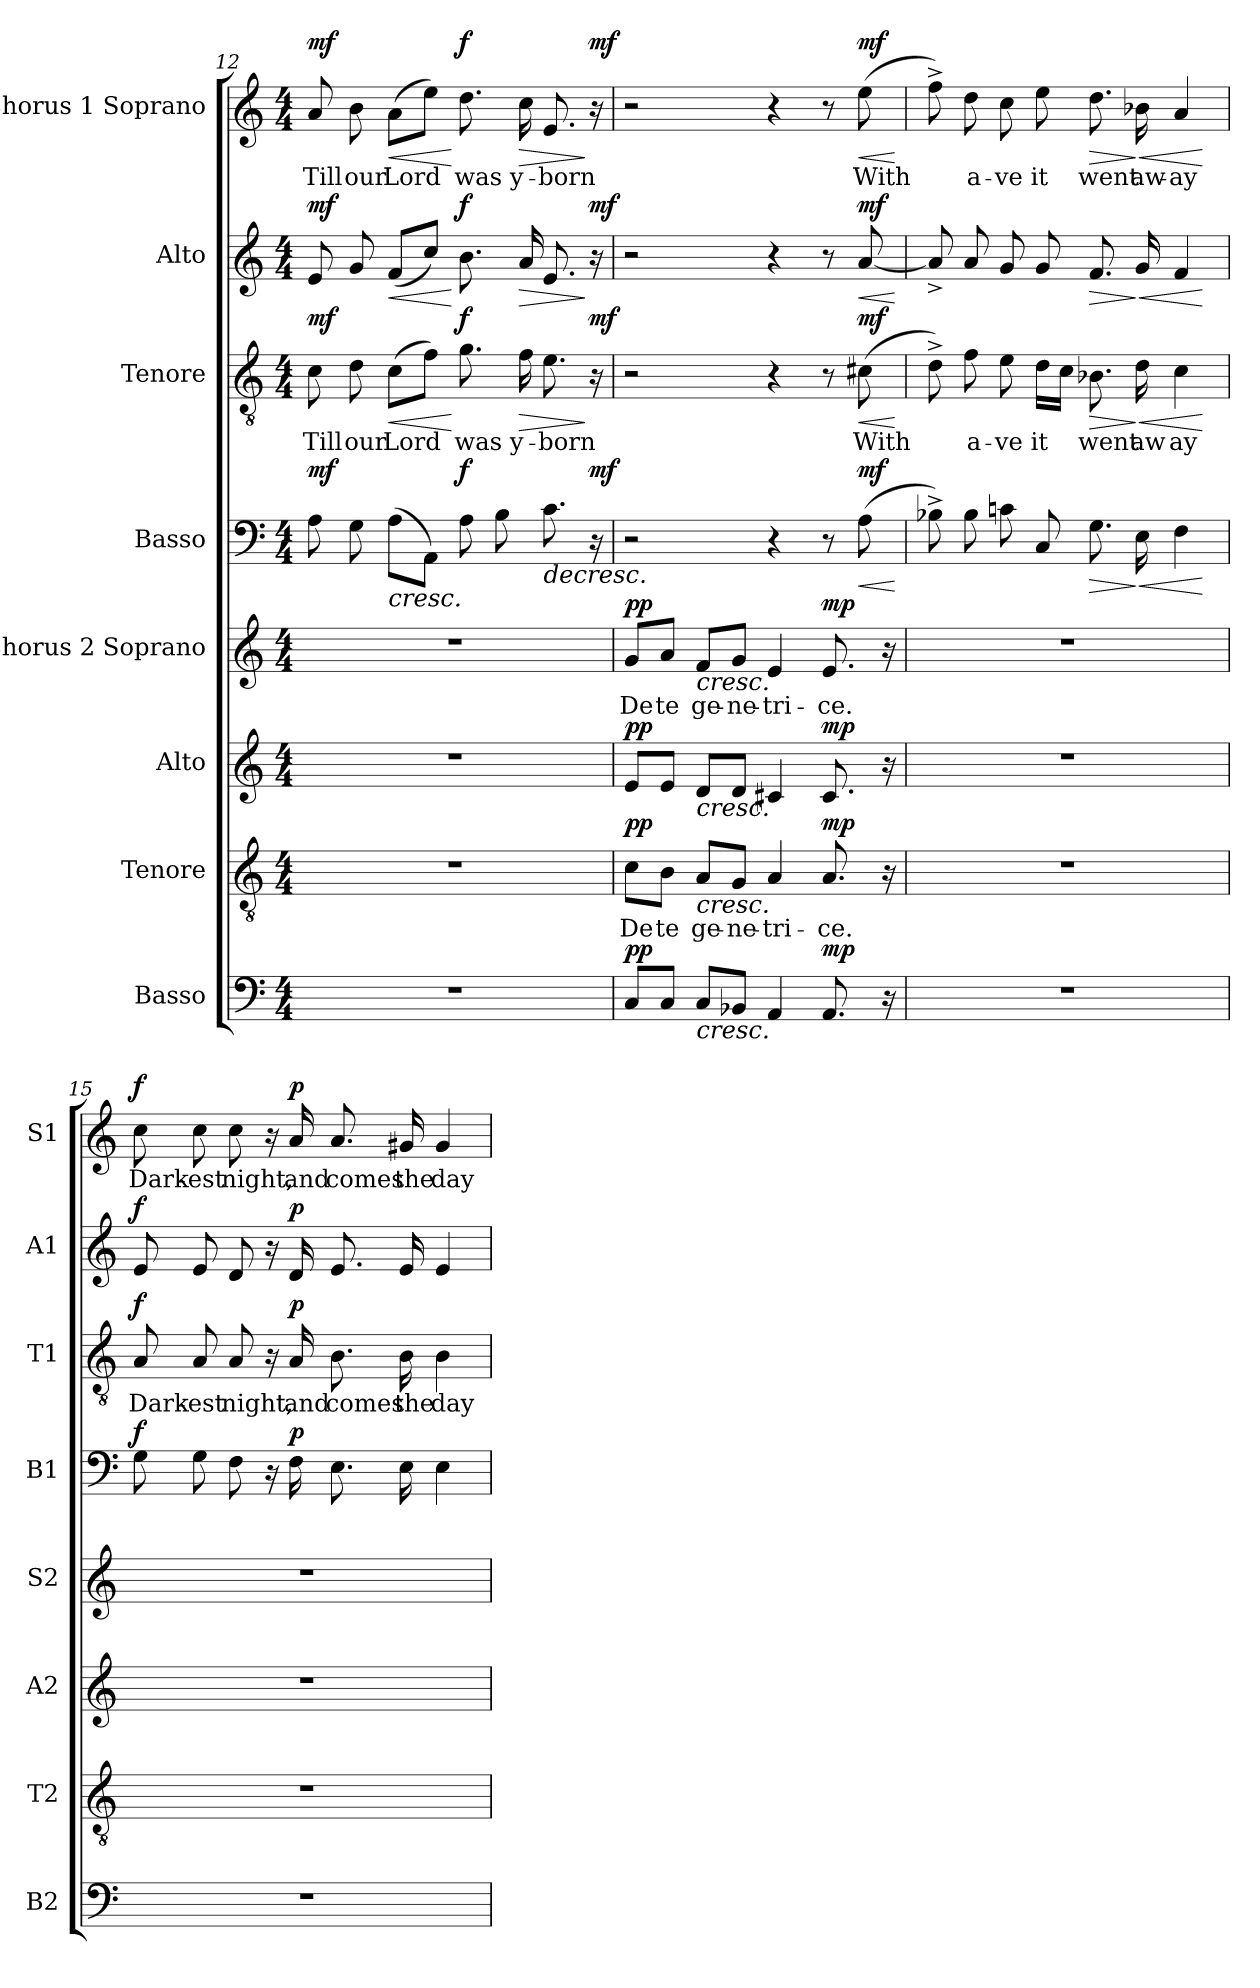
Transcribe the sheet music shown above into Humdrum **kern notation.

**kern	**dynam	**kern	**text	**dynam	**kern	**dynam	**kern	**text	**dynam	**kern	**dynam	**kern	**text	**dynam	**kern	**dynam	**kern	**text	**dynam
*part8	*part8	*part7	*part7	*part7	*part6	*part6	*part5	*part5	*part5	*part4	*part4	*part3	*part3	*part3	*part2	*part2	*part1	*part1	*part1
*staff8	*staff8	*staff7	*staff7	*staff7	*staff6	*staff6	*staff5	*staff5	*staff5	*staff4	*staff4	*staff3	*staff3	*staff3	*staff2	*staff2	*staff1	*staff1	*staff1
*I"Basso	*	*I"Tenore	*	*	*I"Alto	*	*I"Chorus 2 Soprano	*	*	*I"Basso	*	*I"Tenore	*	*	*I"Alto	*	*I"Chorus 1 Soprano	*	*
*I'B2	*	*I'T2	*	*	*I'A2	*	*I'S2	*	*	*I'B1	*	*I'T1	*	*	*I'A1	*	*I'S1	*	*
!!LO:LB:g=z
*clefF4	*	*clefGv2	*	*	*clefG2	*	*clefG2	*	*	*clefF4	*	*clefGv2	*	*	*clefG2	*	*clefG2	*	*
*k[]	*	*k[]	*	*	*k[]	*	*k[]	*	*	*k[]	*	*k[]	*	*	*k[]	*	*k[]	*	*
*M4/4	*	*M4/4	*	*	*M4/4	*	*M4/4	*	*	*M4/4	*	*M4/4	*	*	*M4/4	*	*M4/4	*	*
=12	=12	=12	=12	=12	=12	=12	=12	=12	=12	=12	=12	=12	=12	=12	=12	=12	=12	=12	=12
!	!	!	!	!	!	!	!	!	!	!	!LO:DY:a	!	!LO:LY:b	!LO:DY:a	!	!LO:DY:a	!	!LO:LY:b	!LO:DY:a
1r	.	1r	.	.	1r	.	1r	.	.	8A\	mf	8c\	Till	mf	8e/	mf	8a/	Till	mf
!	!	!	!	!	!	!	!	!	!	!	!	!	!LO:LY:b	!	!	!	!	!LO:LY:b	!
.	.	.	.	.	.	.	.	.	.	8G\	.	8d\	our	.	8g/	.	8b\	our	.
!	!	!	!	!	!	!	!	!	!	!	!LO:HP:b	!	!LO:LY:b	!LO:HP:b	!	!LO:HP:b	!	!LO:LY:b	!LO:HP:b
.	.	.	.	.	.	.	.	.	.	(8A\L	<	(8c\L	-Lord	<	(8f/L	<	(8a\L	-Lord	<
.	.	.	.	.	.	.	.	.	.	8AA\J)	.	8f\J)	.	.	8cc/J)	.	8ee\J)	.	.
!	!	!	!	!	!	!	!	!	!	!	!LO:DY:a	!	!LO:LY:b	!LO:DY:n=1:a	!	!LO:DY:n=1:a	!	!LO:LY:b	!LO:DY:n=1:a
.	.	.	.	.	.	.	.	.	.	8A\	f	8.g\	was	[ f	8.b\	[ f	8.dd\	was	[ f
.	.	.	.	.	.	.	.	.	.	8B\	[	.	.	.	.	.	.	.	.
!	!	!	!	!	!	!	!	!	!	!	!	!	!LO:LY:b	!LO:HP:b	!	!LO:HP:b	!	!LO:LY:b	!LO:HP:b
.	.	.	.	.	.	.	.	.	.	.	.	16f\	y-	>	16a/	>	16cc\	y-	>
!	!	!	!	!	!	!	!	!	!	!	!LO:HP:b	!	!LO:LY:b	!	!	!	!	!LO:LY:b	!
.	.	.	.	.	.	.	.	.	.	8.c\	>	8.e\	-born	.	8.e/	.	8.e/	-born	.
!	!	!	!	!	!	!	!	!	!	!	!LO:DY:a	!	!	!LO:DY:n=2:a	!	!LO:DY:n=2:a	!	!	!LO:DY:n=2:a
.	.	.	.	.	.	.	.	.	.	16r	mf	16r	.	] mf	16r	] mf	16r	.	] mf
.	.	.	.	.	.	.	.	.	.	.	]	.	.	.	.	.	.	.	.
=13	=13	=13	=13	=13	=13	=13	=13	=13	=13	=13	=13	=13	=13	=13	=13	=13	=13	=13	=13
!	!LO:DY:a	!	!LO:LY:b	!LO:DY:a	!	!LO:DY:a	!	!LO:LY:b	!LO:DY:a	!	!	!	!	!	!	!	!	!	!
8C/L	pp	8c\L	De	pp	8e/L	pp	8g/L	De	pp	2r	.	2r	.	.	2r	.	2r	.	.
!	!	!	!LO:LY:b	!	!	!	!	!LO:LY:b	!	!	!	!	!	!	!	!	!	!	!
8C/J	.	8B\J	te	.	8e/J	.	8a/J	te	.	.	.	.	.	.	.	.	.	.	.
!	!LO:HP:b	!	!LO:LY:b	!LO:HP:b	!	!LO:HP:b	!	!LO:LY:b	!LO:HP:b	!	!	!	!	!	!	!	!	!	!
8C/L	<	8A/L	ge-	<	8d/L	<	8f/L	ge-	<	.	.	.	.	.	.	.	.	.	.
!	!	!	!LO:LY:b	!	!	!	!	!LO:LY:b	!	!	!	!	!	!	!	!	!	!	!
8BB-X/J	.	8G/J	-ne-	.	8d/J	.	8g/J	-ne-	.	.	.	.	.	.	.	.	.	.	.
!	!	!	!LO:LY:b	!	!	!	!	!LO:LY:b	!	!	!	!	!	!	!	!	!	!	!
4AA/	.	4A/	-tri-	.	4c#X/	.	4e/	-tri-	.	4r	.	4r	.	.	4r	.	4r	.	.
!	!LO:DY:a	!	!LO:LY:b	!LO:DY:a	!	!LO:DY:a	!	!LO:LY:b	!LO:DY:a	!	!	!	!	!	!	!	!	!	!
8.AA/	mp	8.A/	-ce.	mp	8.c#/	mp	8.e/	-ce.	mp	8r	.	8r	.	.	8r	.	8r	.	.
!	!	!	!	!	!	!	!	!	!	!	!LO:HP:b	!	!LO:LY:b	!LO:HP:b	!	!LO:HP:b	!	!LO:LY:b	!LO:HP:b
!	!	!	!	!	!	!	!	!	!	!	!LO:DY:n=1:a	!	!	!LO:DY:n=1:a	!	!LO:DY:n=1:a	!	!	!LO:DY:n=1:a
.	.	.	.	.	.	.	.	.	.	(8A\	< mf	(8c#X\	-With	< mf	[8a/	< mf	(8ee\	-With	< mf
16r	[	16r	.	[	16r	[	16r	.	[	.	.	.	.	.	.	.	.	.	.
.	.	.	.	.	.	.	.	.	.	.	[	.	.	[	.	[	.	.	[
=14	=14	=14	=14	=14	=14	=14	=14	=14	=14	=14	=14	=14	=14	=14	=14	=14	=14	=14	=14
1r	.	1r	.	.	1r	.	1r	.	.	8B-X^\)	.	8d^\)	.	.	8a^/]	.	8ff^\)	.	.
!	!	!	!	!	!	!	!	!	!	!	!	!	!LO:LY:b	!	!	!	!	!LO:LY:b	!
.	.	.	.	.	.	.	.	.	.	8B-\	.	8f\	a-	.	8a/	.	8dd\	a-	.
!	!	!	!	!	!	!	!	!	!	!	!	!	!LO:LY:b	!	!	!	!	!LO:LY:b	!
.	.	.	.	.	.	.	.	.	.	8cn\	.	8e\	-ve	.	8g/	.	8cc\	-ve	.
!	!	!	!	!	!	!	!	!	!	!	!	!	!LO:LY:b	!	!	!	!	!LO:LY:b	!
.	.	.	.	.	.	.	.	.	.	8C/	.	16d\LL	it	.	8g/	.	8ee\	it	.
.	.	.	.	.	.	.	.	.	.	.	.	16c\JJ	.	.	.	.	.	.	.
!	!	!	!	!	!	!	!	!	!	!	!LO:HP:b	!	!LO:LY:b	!LO:HP:b	!	!LO:HP:b	!	!LO:LY:b	!LO:HP:b
.	.	.	.	.	.	.	.	.	.	8.G\	>	8.B-X\	went	>	8.f/	>	8.dd\	went	>
!	!	!	!	!	!	!	!	!	!	!	!LO:HP:n=1:b	!	!LO:LY:b	!LO:HP:n=1:b	!	!LO:HP:n=1:b	!	!LO:LY:b	!LO:HP:n=1:b
.	.	.	.	.	.	.	.	.	.	16E\	] <	16d\	aw	] <	16g/	] <	16b-X\	aw-	] <
!	!	!	!	!	!	!	!	!	!	!	!	!	!LO:LY:b	!	!	!	!	!LO:LY:b	!
.	.	.	.	.	.	.	.	.	.	4F\	.	4c\	ay	.	4f/	.	4a/	-ay	.
.	.	.	.	.	.	.	.	.	.	.	[	.	.	[	.	[	.	.	[
!!LO:PB:g=z
=15	=15	=15	=15	=15	=15	=15	=15	=15	=15	=15	=15	=15	=15	=15	=15	=15	=15	=15	=15
!	!	!	!	!	!	!	!	!	!	!	!LO:DY:a	!	!LO:LY:b	!LO:DY:a	!	!LO:DY:a	!	!LO:LY:b	!LO:DY:a
1r	.	1r	.	.	1r	.	1r	.	.	8G\	f	8A/	Dark-	f	8e/	f	8cc\	Dark-	f
!	!	!	!	!	!	!	!	!	!	!	!	!	!LO:LY:b	!	!	!	!	!LO:LY:b	!
.	.	.	.	.	.	.	.	.	.	8G\	.	8A/	-est	.	8e/	.	8cc\	-est	.
!	!	!	!	!	!	!	!	!	!	!	!	!	!LO:LY:b	!	!	!	!	!LO:LY:b	!
.	.	.	.	.	.	.	.	.	.	8F\	.	8A/	night,	.	8d/	.	8cc\	night,	.
.	.	.	.	.	.	.	.	.	.	16r	.	16r	.	.	16r	.	16r	.	.
!	!	!	!	!	!	!	!	!	!	!	!LO:DY:a	!	!LO:LY:b	!LO:DY:a	!	!LO:DY:a	!	!LO:LY:b	!LO:DY:a
.	.	.	.	.	.	.	.	.	.	16F\	p	16A/	and	p	16d/	p	16a/	and	p
!	!	!	!	!	!	!	!	!	!	!	!	!	!LO:LY:b	!	!	!	!	!LO:LY:b	!
.	.	.	.	.	.	.	.	.	.	8.E\	.	8.B\	comes	.	8.e/	.	8.a/	comes	.
!	!	!	!	!	!	!	!	!	!	!	!	!	!LO:LY:b	!	!	!	!	!LO:LY:b	!
.	.	.	.	.	.	.	.	.	.	16E\	.	16B\	the	.	16e/	.	16g#X/	the	.
!	!	!	!	!	!	!	!	!	!	!	!	!	!LO:LY:b	!	!	!	!	!LO:LY:b	!
.	.	.	.	.	.	.	.	.	.	4E\	.	4B\	day	.	4e/	.	4g#/	day	.
=	=	=	=	=	=	=	=	=	=	=	=	=	=	=	=	=	=	=	=
*-	*-	*-	*-	*-	*-	*-	*-	*-	*-	*-	*-	*-	*-	*-	*-	*-	*-	*-	*-
